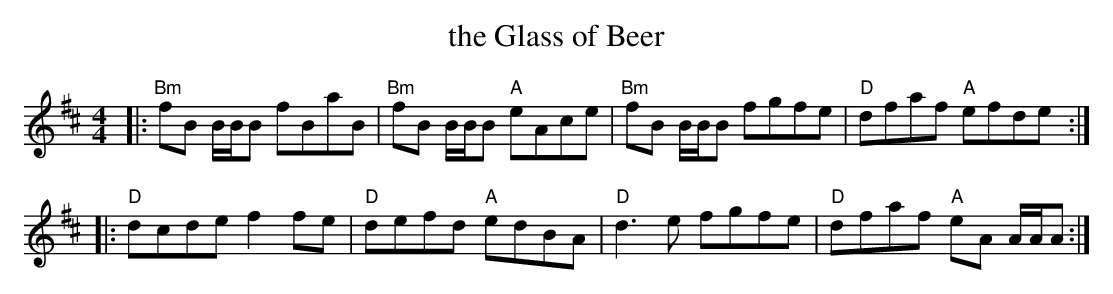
X:1
T: the Glass of Beer
M: 4/4
L: 1/8
K: Bm
|:\
"Bm"fB B/B/B fBaB | "Bm"fB B/B/B "A"eAce |\
"Bm"fB B/B/B fgfe | "D"dfaf "A"efde :|
|:\
"D"dcde f2 fe | "D"defd "A"edBA |\
"D"d3 e fgfe | "D"dfaf "A"eA A/A/A :|
